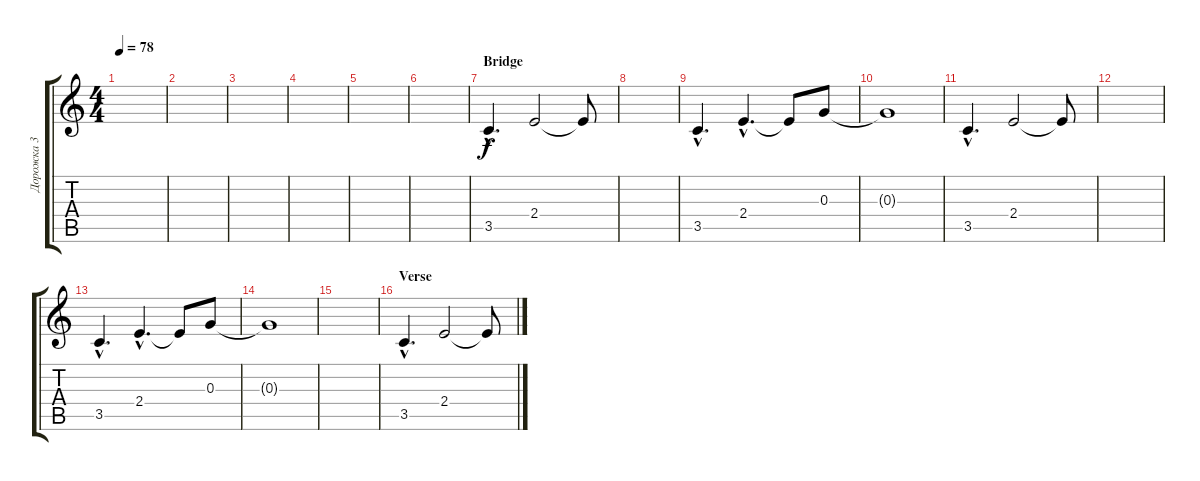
\track ("Дорожка 3" "Дорожка 3") {instrument acousticguitarsteel}
\staff {score tabs}
\tuning (E4 B3 G3 D3 A2 E2) {hide}
\ts (4 4)
\tempo 78
\clef g2
\ks c
|
|
|
|
|
|
\section ("" "Bridge")
3.5{hac}.4{d} 2.4.2 2.4{t}.8 |
|
3.5{hac}.4{d} 2.4{hac}.4{d} 2.4{t}.8 0.3.8 |
0.3{t}.1 |
3.5{hac}.4{d} 2.4.2 2.4{t}.8 |
|
3.5{hac}.4{d} 2.4{hac}.4{d} 2.4{t}.8 0.3.8 |
0.3{t}.1 |
|
\section ("" "Verse")
3.5{hac}.4{d} 2.4.2 2.4{t}.8
